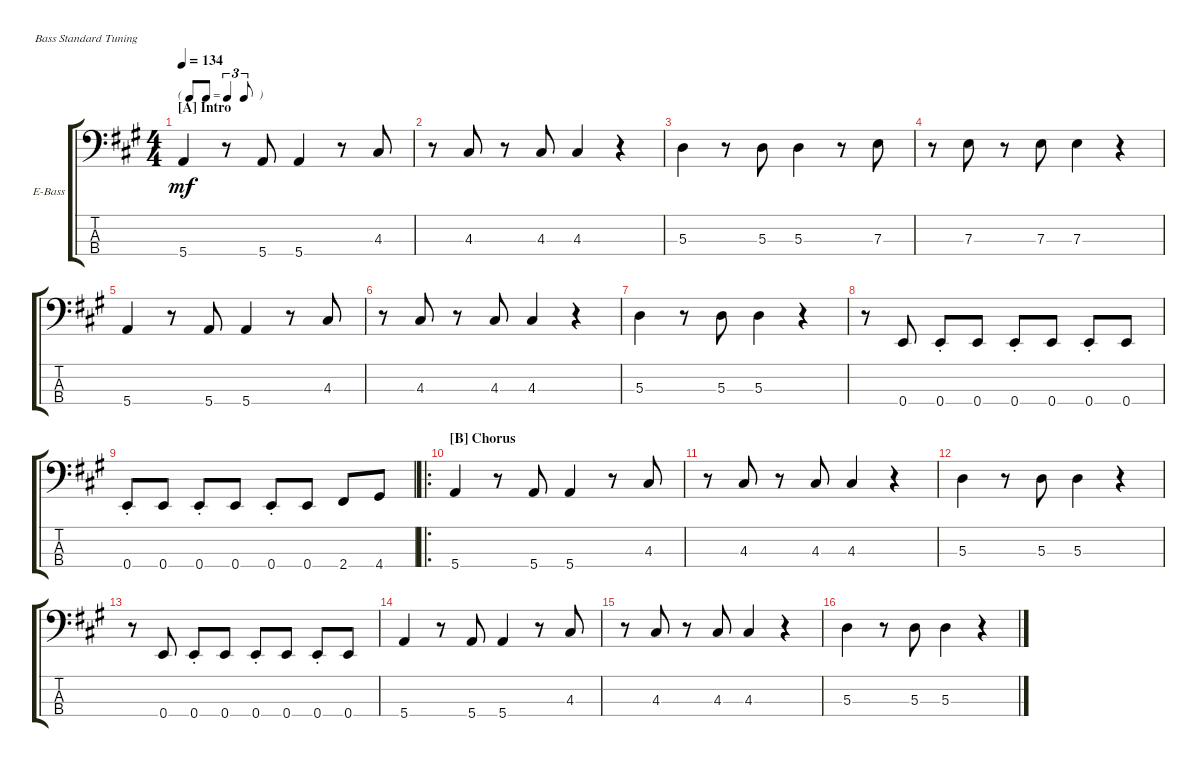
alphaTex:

\defaultSystemsLayout 4
\bracketExtendMode groupsimilarinstruments
\firstSystemTrackNameOrientation horizontal
\otherSystemsTrackNameOrientation horizontal
\track ("Electric Bass" "E-Bass") {instrument electricbassfinger}
\staff {score tabs}
\tuning (G2 D2 A1 E1)
\ts (4 4)
\tf triplet8th
\section ("A" "Intro")
\tempo 134
\clef f4
\ks a
5.4.4{dy mf instrument electricbassfinger} r.8 5.4.8 5.4.4 r.8 4.3.8 |
r.8 4.3.8 r.8 4.3.8 4.3.4 r.4 |
5.3.4 r.8 5.3.8 5.3.4 r.8 7.3.8 |
r.8 7.3.8 r.8 7.3.8 7.3.4 r.4 |
5.4.4 r.8 5.4.8 5.4.4 r.8 4.3.8 |
r.8 4.3.8 r.8 4.3.8 4.3.4 r.4 |
5.3.4 r.8 5.3.8 5.3.4 r.4 |
r.8 0.4.8 0.4{st}.8 0.4.8 0.4{st}.8 0.4.8 0.4{st}.8 0.4.8 |
0.4{st}.8 0.4.8 0.4{st}.8 0.4.8 0.4{st}.8 0.4.8 2.4.8 4.4.8 |
\ro
\section ("B" "Chorus")
5.4.4 r.8 5.4.8 5.4.4 r.8 4.3.8 |
r.8 4.3.8 r.8 4.3.8 4.3.4 r.4 |
5.3.4 r.8 5.3.8 5.3.4 r.4 |
r.8 0.4.8 0.4{st}.8 0.4.8 0.4{st}.8 0.4.8 0.4{st}.8 0.4.8 |
5.4.4 r.8 5.4.8 5.4.4 r.8 4.3.8 |
r.8 4.3.8 r.8 4.3.8 4.3.4 r.4 |
5.3.4 r.8 5.3.8 5.3.4 r.4
